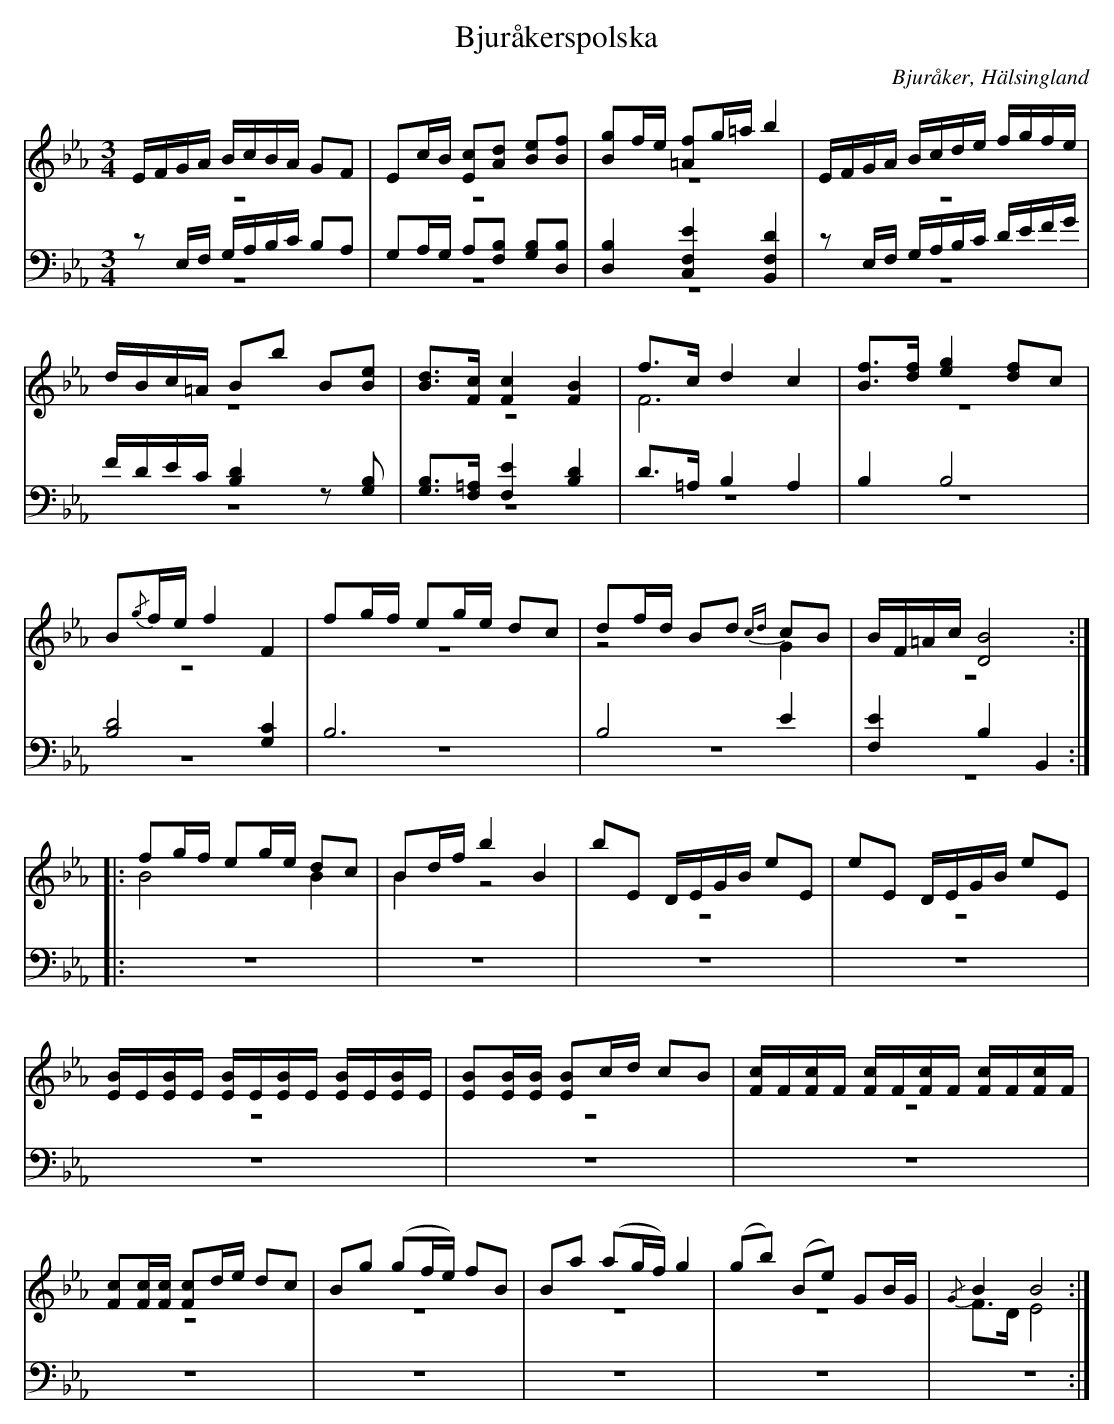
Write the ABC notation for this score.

X:1
T: Bjuråkerspolska
O: Bjuråker, Hälsingland
M: 3/4
L: 1/8
K: Eb
V:1
V:2 merge
V:3
V:4 merge
V:1
E/F/G/A/ B/c/B/A/ GF|Ec/B/ [Ec][Ad] [Be][Bf]|[Bg]f/e/ [=Af]g/=a/ b2|E/F/G/A/ B/c/d/e/ f/g/f/e/|
d/B/c/=A/ Bb B[Be]|[Bd]>[Fc] [F2c2] [F2B2]|f>c d2 c2|[Bf]>[df] [e2g2] [df]c|
B{/g}f/e/ f2 F2|fg/f/ eg/e/ dc|df/d/ Bd {cd}cB|B/F/=A/c/ [D4B4]:|
|:fg/f/ eg/e/ dc|Bd/f/ b2 B2|bE D/E/G/B/ eE|eE D/E/G/B/ eE|
[E/B/]E/[E/B/]E/ [E/B/]E/[E/B/]E/ [E/B/]E/[E/B/]E/|[EB][E/B/][E/B/] [EB]c/d/ cB|[F/c/]F/[F/c/]F/ [F/c/]F/[F/c/]F/ [F/c/]F/[F/c/]F/|[Fc][F/c/][F/c/] [Fc]d/e/ dc|Bg (gf/e/) fB|Ba (ag/f/) g2|(gb) (Be) GB/G/|{/G}B2 B4:|
V:2
z6|z6|z6|z6|
z6|z6|F6|z6|
z6|z6|z4 G2|z6:|
|:B4 B2|B2 z4|z6|z6|
z6|z6|z6|z6|
z6|z6|z6|F>D E4:|
V:3 clef=bass
zE,/F,/ G,/A,/B,/C/ B,A,|G,A,/G,/ A,[F,B,] [G,B,][D,B,]|[D,2B,2] [C,2F,2E2] [B,,2F,2D2]|zE,/F,/ G,/A,/B,/C/ D/E/F/G/|
F/D/E/C/ [B,2D2]z[G,B,]|[G,B,]>[F,=A,] [F,2E2] [B,2D2]|D>=A, B,2 A,2|B,2 B,4|
[B,4D4] [G,2C2]|B,6|B,4 E2|[F,2E2] B,2 B,,2:|
|:z6|z6|z6|z6|
z6|z6|z6|z6|
z6|z6|z6|z6:|
V:4  clef=bass
z6|z6|z6|z6|
z6|z6|z6|z6|
z6|z6|z6|z6:|
|:z6|z6|z6|z6|
z6|z6|z6|z6|
z6|z6|z6|z6:|
